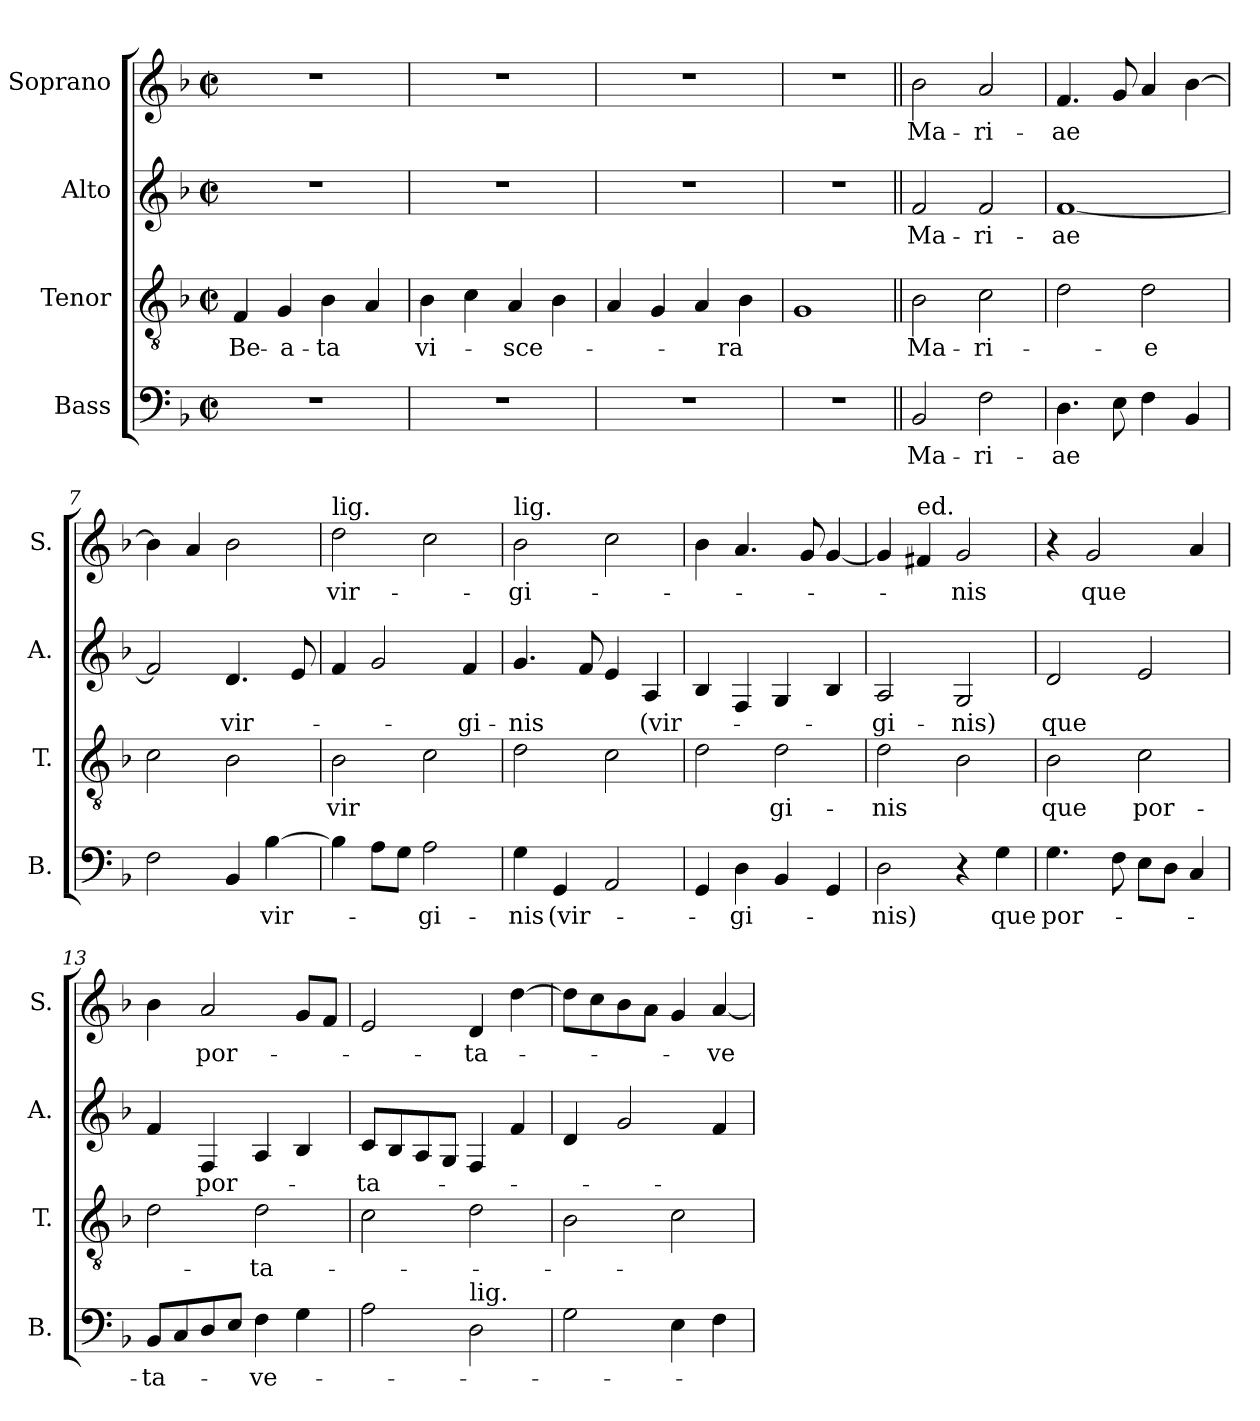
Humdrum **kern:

**kern	**text	**kern	**text	**kern	**text	**kern	**text
*part4	*part4	*part3	*part3	*part2	*part2	*part1	*part1
*staff4	*staff4	*staff3	*staff3	*staff2	*staff2	*staff1	*staff1
*I"Bass	*	*I"Tenor	*	*I"Alto	*	*I"Soprano	*
*I'B.	*	*I'T.	*	*I'A.	*	*I'S.	*
*clefF4	*	*clefGv2	*	*clefG2	*	*clefG2	*
*k[b-]	*	*k[b-]	*	*k[b-]	*	*k[b-]	*
*M2/2	*	*M2/2	*	*M2/2	*	*M2/2	*
*met(c|)	*	*met(c|)	*	*met(c|)	*	*met(c|)	*
=1	=1	=1	=1	=1	=1	=1	=1
!	!	!	!LO:LY:b	!	!	!	!
1r	.	4F/	Be-	1r	.	1r	.
!	!	!	!LO:LY:b	!	!	!	!
.	.	4G/	-a-	.	.	.	.
!	!	!	!LO:LY:b	!	!	!	!
.	.	4B-\	-ta	.	.	.	.
.	.	4A/	.	.	.	.	.
=2	=2	=2	=2	=2	=2	=2	=2
!	!	!	!LO:LY:b	!	!	!	!
1r	.	4B-\	vi-	1r	.	1r	.
.	.	4c\	.	.	.	.	.
!	!	!	!LO:LY:b	!	!	!	!
.	.	4A/	-sce-	.	.	.	.
.	.	4B-\	.	.	.	.	.
=3	=3	=3	=3	=3	=3	=3	=3
1r	.	4A/	.	1r	.	1r	.
.	.	4G/	.	.	.	.	.
.	.	4A/	.	.	.	.	.
!	!	!	!LO:LY:b	!	!	!	!
.	.	4B-\	-ra	.	.	.	.
=4	=4	=4	=4	=4	=4	=4	=4
1r	.	1G	.	1r	.	1r	.
=5||	=5||	=5||	=5||	=5||	=5||	=5||	=5||
!	!LO:LY:b	!	!LO:LY:b	!	!LO:LY:b	!	!LO:LY:b
2BB-/	Ma-	2B-\	Ma-	2f/	Ma-	2b-\	Ma-
!	!LO:LY:b	!	!LO:LY:b	!	!LO:LY:b	!	!LO:LY:b
2F\	-ri-	2c\	-ri-	2f/	-ri-	2a/	-ri-
=6	=6	=6	=6	=6	=6	=6	=6
!	!LO:LY:b	!	!	!	!LO:LY:b	!	!LO:LY:b
4.D\	-ae	2d\	.	[1f	-ae	4.f/	-ae
8E\	.	.	.	.	.	8g/	.
!	!	!	!LO:LY:b	!	!	!	!
4F\	.	2d\	-e	.	.	4a/	.
4BB-/	.	.	.	.	.	[4b-\	.
=7	=7	=7	=7	=7	=7	=7	=7
2F\	.	2c\	.	2f/]	.	4b-\]	.
.	.	.	.	.	.	4a/	.
!	!	!	!	!	!LO:LY:b	!	!
4BB-/	.	2B-\	.	4.d/	vir-	2b-\	.
!	!LO:LY:b	!	!	!	!	!	!
[4B-\	vir-	.	.	.	.	.	.
.	.	.	.	8e/	.	.	.
=8	=8	=8	=8	=8	=8	=8	=8
!	!	!	!	!	!	!LO:TX:a:t=lig.	!
!	!	!	!LO:LY:b	!	!	!	!LO:LY:b
4B-\]	.	2B-\	-vir	4f/	.	2dd\	vir-
8A\L	.	.	.	2g/	.	.	.
8G\J	.	.	.	.	.	.	.
!	!LO:LY:b	!	!	!	!	!	!
2A\	-gi-	2c\	.	.	.	2cc\	.
!	!	!	!	!	!LO:LY:b	!	!
.	.	.	.	4f/	gi-	.	.
=9	=9	=9	=9	=9	=9	=9	=9
!	!	!	!	!	!	!LO:TX:a:t=lig.	!
!	!LO:LY:b	!	!	!	!LO:LY:b	!	!LO:LY:b
4G\	-nis	2d\	.	4.g/	-nis	2b-\	-gi-
!	!LO:LY:b	!	!	!	!	!	!
4GG/	(vir-	.	.	.	.	.	.
.	.	.	.	8f/	.	.	.
2AA/	.	2c\	.	4e/	.	2cc\	.
!	!	!	!	!	!LO:LY:b	!	!
.	.	.	.	4A/	(vir-	.	.
=10	=10	=10	=10	=10	=10	=10	=10
4GG/	.	2d\	.	4B-/	.	4b-\	.
!	!LO:LY:b	!	!	!	!	!	!
4D\	-gi-	.	.	4F/	.	4.a/	.
!	!	!	!LO:LY:b	!	!	!	!
4BB-/	.	2d\	gi-	4G/	.	.	.
.	.	.	.	.	.	8g/	.
4GG/	.	.	.	4B-/	.	[4g/	.
=11	=11	=11	=11	=11	=11	=11	=11
!	!LO:LY:b	!	!LO:LY:b	!	!LO:LY:b	!	!
2D\	-nis)	2d\	-nis	2A/	-gi-	4g/]	.
!	!	!	!	!	!	!LO:TX:a:t=ed.	!
.	.	.	.	.	.	4f#X/	.
!	!	!	!	!	!LO:LY:b	!	!LO:LY:b
4r	.	2B-\	.	2G/	-nis)	2g/	-nis
!	!LO:LY:b	!	!	!	!	!	!
4G\	que	.	.	.	.	.	.
=12	=12	=12	=12	=12	=12	=12	=12
!	!LO:LY:b	!	!LO:LY:b	!	!LO:LY:b	!	!
4.G\	por-	2B-\	que	2d/	-que	4r	.
!	!	!	!	!	!	!	!LO:LY:b
.	.	.	.	.	.	2g/	que
8F\	.	.	.	.	.	.	.
!	!	!	!LO:LY:b	!	!	!	!
8E\L	.	2c\	por-	2e/	.	.	.
8D\J	.	.	.	.	.	.	.
4C/	.	.	.	.	.	4a/	.
=13	=13	=13	=13	=13	=13	=13	=13
!	!LO:LY:b	!	!	!	!	!	!
8BB-/L	-ta-	2d\	.	4f/	.	4b-\	.
8C/	.	.	.	.	.	.	.
!	!	!	!	!	!LO:LY:b	!	!LO:LY:b
8D/	.	.	.	4F/	por-	2a/	por-
8E/J	.	.	.	.	.	.	.
!	!LO:LY:b	!	!LO:LY:b	!	!	!	!
4F\	-ve-	2d\	-ta-	4A/	.	.	.
4G\	.	.	.	4B-/	.	8g/L	.
.	.	.	.	.	.	8f/J	.
=14	=14	=14	=14	=14	=14	=14	=14
!	!	!	!	!	!LO:LY:b	!	!
2A\	.	2c\	.	8c/L	-ta-	2e/	.
.	.	.	.	8B-/	.	.	.
.	.	.	.	8A/	.	.	.
.	.	.	.	8G/J	.	.	.
!LO:TX:a:t=lig.	!	!	!	!	!	!	!
!	!	!	!	!	!	!	!LO:LY:b
2D\	.	2d\	.	4F/	.	4d/	-ta-
.	.	.	.	4f/	.	[4dd\	.
=15	=15	=15	=15	=15	=15	=15	=15
2G\	.	2B-\	.	4d/	.	8dd\L]	.
.	.	.	.	.	.	8cc\	.
.	.	.	.	2g/	.	8b-\	.
.	.	.	.	.	.	8a\J	.
4E\	.	2c\	.	.	.	4g/	.
!	!	!	!	!	!	!	!LO:LY:b
4F\	.	.	.	4f/	.	[4a/	-ve-
=	=	=	=	=	=	=	=
*-	*-	*-	*-	*-	*-	*-	*-
